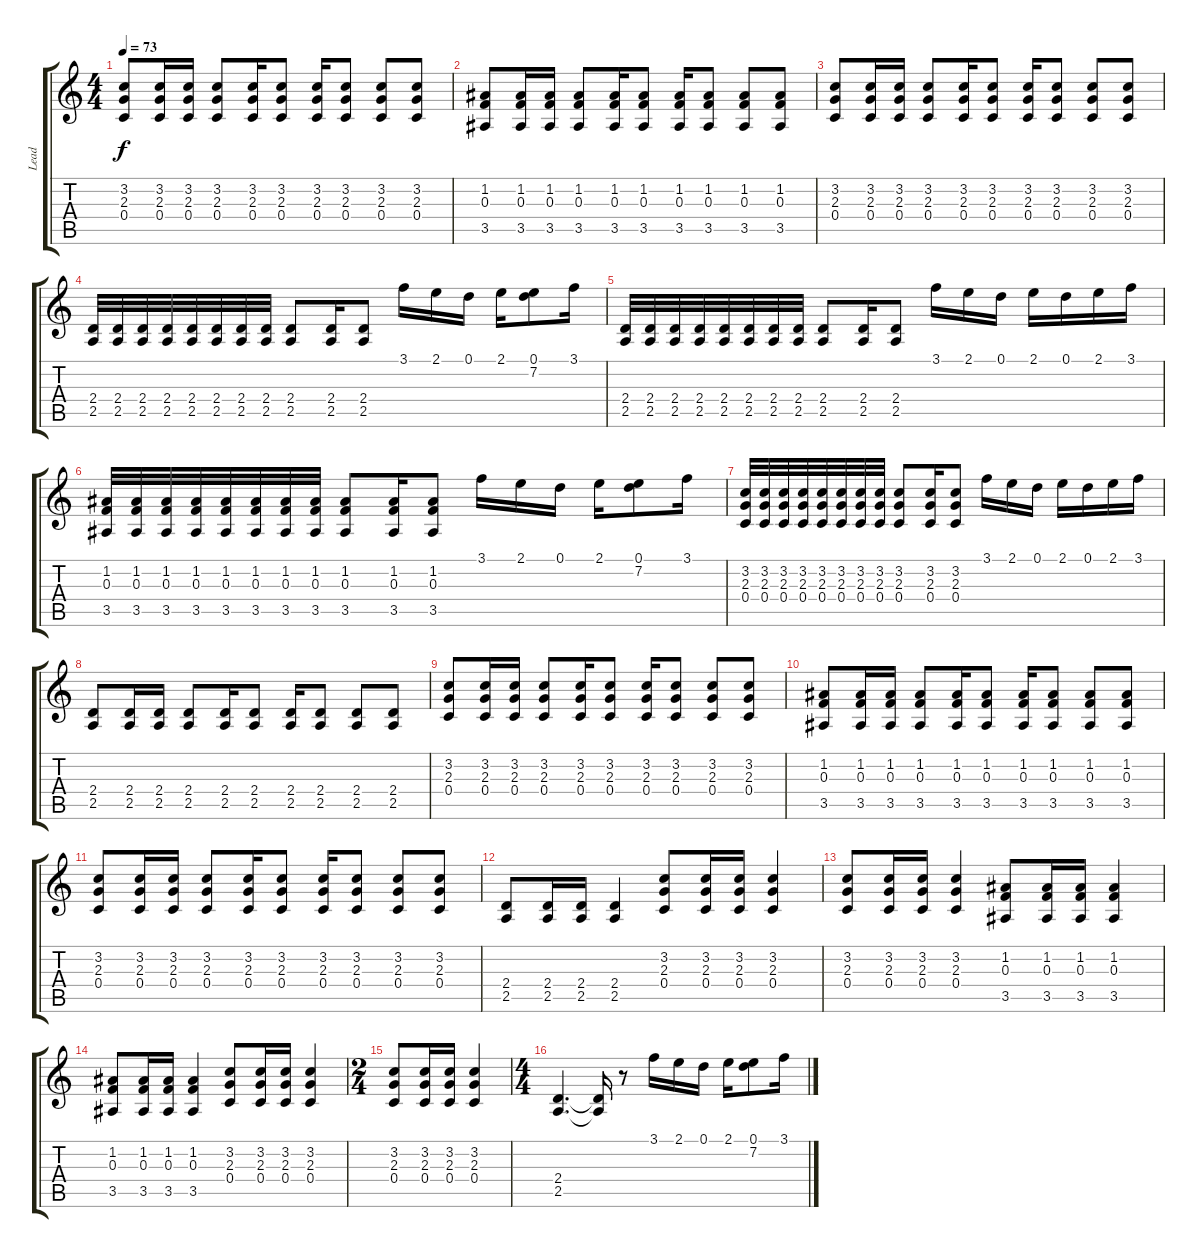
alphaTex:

\track ("Lead" "Lead") {instrument distortionguitar}
\staff {score tabs}
\tuning (D4 A3 F3 C3 G2 C2) {hide}
\ts (4 4)
\tempo 73
\clef g2
\ks c
(3.2 2.3 0.4).8{dy f} (3.2 2.3 0.4).16 (3.2 2.3 0.4).16 (3.2 2.3 0.4).8 (3.2 2.3 0.4).16 (3.2 2.3 0.4).8 (3.2 2.3 0.4).16 (3.2 2.3 0.4).8 (3.2 2.3 0.4).8 (3.2 2.3 0.4).8 |
(1.2 0.3 3.5).8 (1.2 0.3 3.5).16 (1.2 0.3 3.5).16 (1.2 0.3 3.5).8 (1.2 0.3 3.5).16 (1.2 0.3 3.5).8 (1.2 0.3 3.5).16 (1.2 0.3 3.5).8 (1.2 0.3 3.5).8 (1.2 0.3 3.5).8 |
(3.2 2.3 0.4).8 (3.2 2.3 0.4).16 (3.2 2.3 0.4).16 (3.2 2.3 0.4).8 (3.2 2.3 0.4).16 (3.2 2.3 0.4).8 (3.2 2.3 0.4).16 (3.2 2.3 0.4).8 (3.2 2.3 0.4).8 (3.2 2.3 0.4).8 |
(2.4 2.5).32 (2.4 2.5).32 (2.4 2.5).32 (2.4 2.5).32 (2.4 2.5).32 (2.4 2.5).32 (2.4 2.5).32 (2.4 2.5).32 (2.4 2.5).8 (2.4 2.5).16 (2.4 2.5).8 3.1.16 2.1.16 0.1.16 2.1.16 (0.1 7.2).8 3.1.16 |
(2.4 2.5).32 (2.4 2.5).32 (2.4 2.5).32 (2.4 2.5).32 (2.4 2.5).32 (2.4 2.5).32 (2.4 2.5).32 (2.4 2.5).32 (2.4 2.5).8 (2.4 2.5).16 (2.4 2.5).8 3.1.16 2.1.16 0.1.16 2.1.16 0.1.16 2.1.16 3.1.16 |
(1.2 0.3 3.5).32 (1.2 0.3 3.5).32 (1.2 0.3 3.5).32 (1.2 0.3 3.5).32 (1.2 0.3 3.5).32 (1.2 0.3 3.5).32 (1.2 0.3 3.5).32 (1.2 0.3 3.5).32 (1.2 0.3 3.5).8 (1.2 0.3 3.5).16 (1.2 0.3 3.5).8 3.1.16 2.1.16 0.1.16 2.1.16 (0.1 7.2).8 3.1.16 |
(3.2 2.3 0.4).32 (3.2 2.3 0.4).32 (3.2 2.3 0.4).32 (3.2 2.3 0.4).32 (3.2 2.3 0.4).32 (3.2 2.3 0.4).32 (3.2 2.3 0.4).32 (3.2 2.3 0.4).32 (3.2 2.3 0.4).8 (3.2 2.3 0.4).16 (3.2 2.3 0.4).8 3.1.16 2.1.16 0.1.16 2.1.16 0.1.16 2.1.16 3.1.16 |
(2.4 2.5).8{instrument overdrivenguitar} (2.4 2.5).16 (2.4 2.5).16 (2.4 2.5).8 (2.4 2.5).16 (2.4 2.5).8 (2.4 2.5).16 (2.4 2.5).8 (2.4 2.5).8 (2.4 2.5).8 |
(3.2 2.3 0.4).8 (3.2 2.3 0.4).16 (3.2 2.3 0.4).16 (3.2 2.3 0.4).8 (3.2 2.3 0.4).16 (3.2 2.3 0.4).8 (3.2 2.3 0.4).16 (3.2 2.3 0.4).8 (3.2 2.3 0.4).8 (3.2 2.3 0.4).8 |
(1.2 0.3 3.5).8 (1.2 0.3 3.5).16 (1.2 0.3 3.5).16 (1.2 0.3 3.5).8 (1.2 0.3 3.5).16 (1.2 0.3 3.5).8 (1.2 0.3 3.5).16 (1.2 0.3 3.5).8 (1.2 0.3 3.5).8 (1.2 0.3 3.5).8 |
(3.2 2.3 0.4).8 (3.2 2.3 0.4).16 (3.2 2.3 0.4).16 (3.2 2.3 0.4).8 (3.2 2.3 0.4).16 (3.2 2.3 0.4).8 (3.2 2.3 0.4).16 (3.2 2.3 0.4).8 (3.2 2.3 0.4).8 (3.2 2.3 0.4).8 |
(2.4 2.5).8{instrument overdrivenguitar} (2.4 2.5).16 (2.4 2.5).16 (2.4 2.5).4 (3.2 2.3 0.4).8 (3.2 2.3 0.4).16 (3.2 2.3 0.4).16 (3.2 2.3 0.4).4 |
(3.2 2.3 0.4).8 (3.2 2.3 0.4).16 (3.2 2.3 0.4).16 (3.2 2.3 0.4).4 (1.2 0.3 3.5).8 (1.2 0.3 3.5).16 (1.2 0.3 3.5).16 (1.2 0.3 3.5).4 |
(1.2 0.3 3.5).8 (1.2 0.3 3.5).16 (1.2 0.3 3.5).16 (1.2 0.3 3.5).4 (3.2 2.3 0.4).8 (3.2 2.3 0.4).16 (3.2 2.3 0.4).16 (3.2 2.3 0.4).4 |
\ts (2 4)
(3.2 2.3 0.4).8 (3.2 2.3 0.4).16 (3.2 2.3 0.4).16 (3.2 2.3 0.4).4 |
\ts (4 4)
(2.4 2.5).4{d} (2.4{t} 2.5{t}).16 r.8 3.1.16 2.1.16 0.1.16 2.1.16 (0.1 7.2).8 3.1.16
